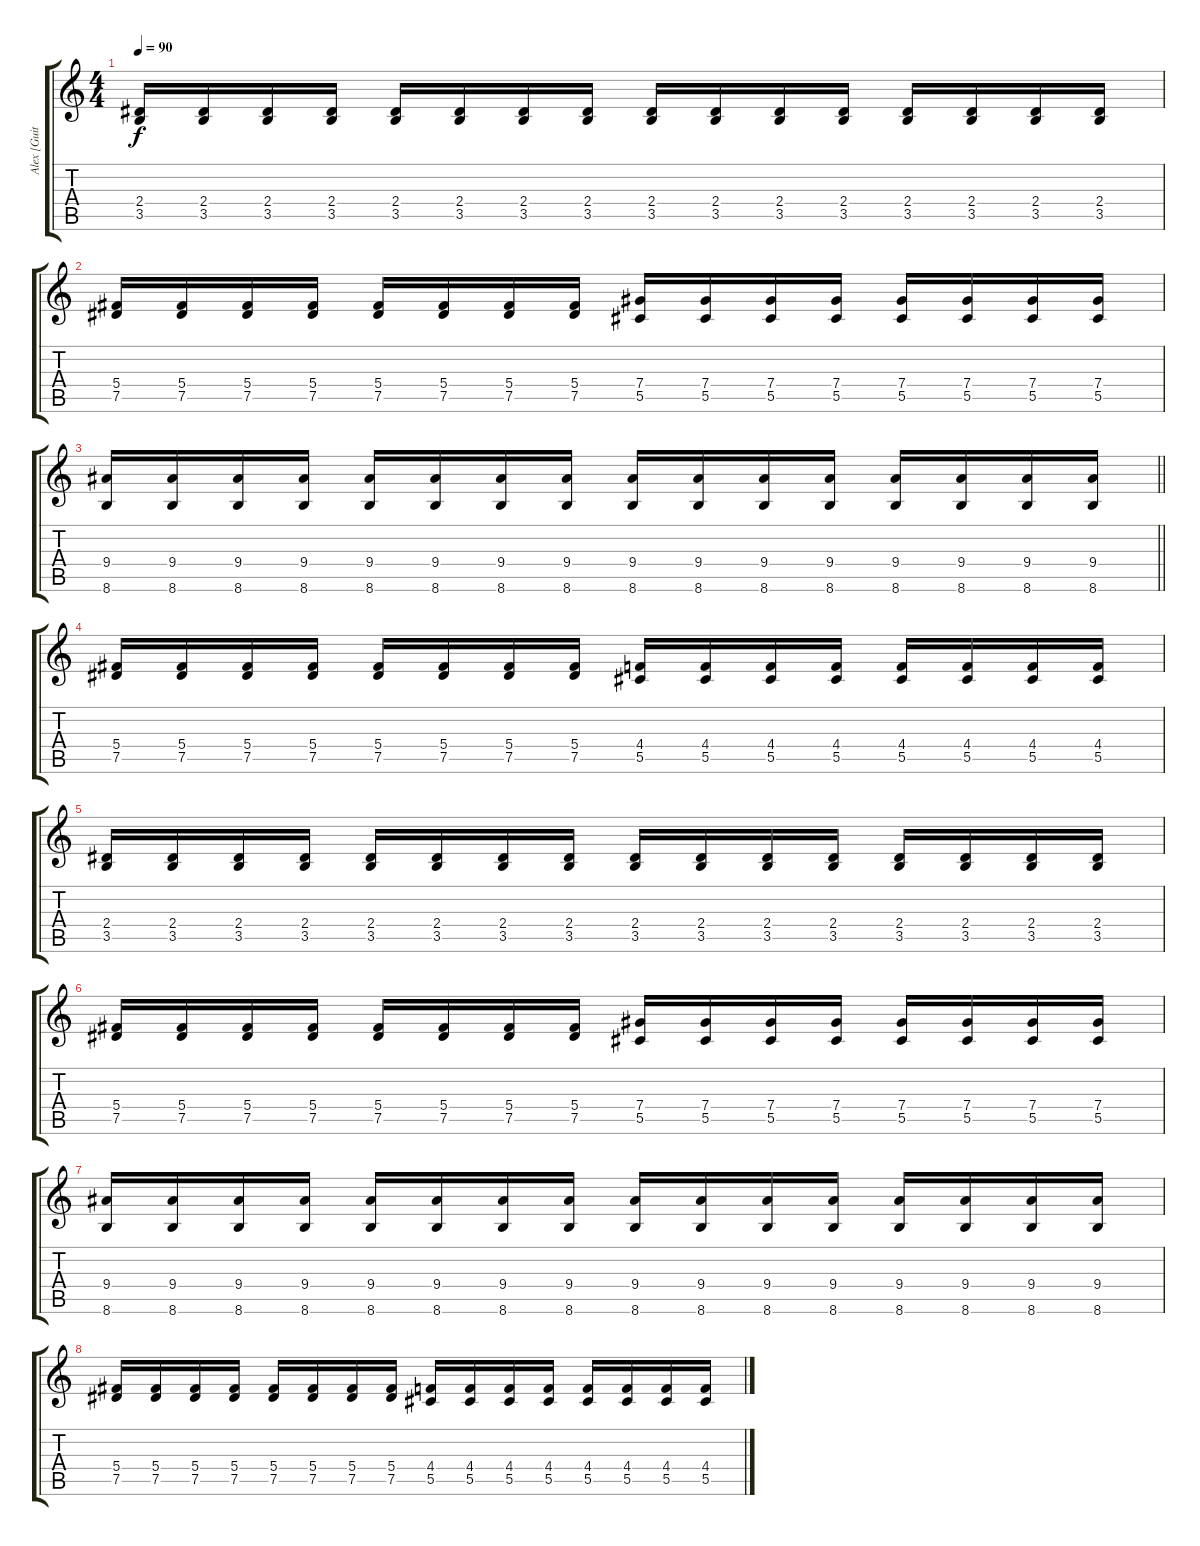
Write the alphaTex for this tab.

\track ("Alex [Guitar 3]" "Alex [Guit") {instrument acousticguitarsteel}
\staff {score tabs}
\tuning (Eb4 Bb3 Gb3 Db3 Ab2 Eb2) {hide}
\ts (4 4)
\tempo 90
\clef g2
\ks c
(2.4 3.5).16{dy f} (2.4 3.5).16 (2.4 3.5).16 (2.4 3.5).16 (2.4 3.5).16 (2.4 3.5).16 (2.4 3.5).16 (2.4 3.5).16 (2.4 3.5).16 (2.4 3.5).16 (2.4 3.5).16 (2.4 3.5).16 (2.4 3.5).16 (2.4 3.5).16 (2.4 3.5).16 (2.4 3.5).16 |
(5.4 7.5).16 (5.4 7.5).16 (5.4 7.5).16 (5.4 7.5).16 (5.4 7.5).16 (5.4 7.5).16 (5.4 7.5).16 (5.4 7.5).16 (7.4 5.5).16 (7.4 5.5).16 (7.4 5.5).16 (7.4 5.5).16 (7.4 5.5).16 (7.4 5.5).16 (7.4 5.5).16 (7.4 5.5).16 |
\barLineRight lightlight
(9.4 8.6).16 (9.4 8.6).16 (9.4 8.6).16 (9.4 8.6).16 (9.4 8.6).16 (9.4 8.6).16 (9.4 8.6).16 (9.4 8.6).16 (9.4 8.6).16 (9.4 8.6).16 (9.4 8.6).16 (9.4 8.6).16 (9.4 8.6).16 (9.4 8.6).16 (9.4 8.6).16 (9.4 8.6).16 |
(5.4 7.5).16 (5.4 7.5).16 (5.4 7.5).16 (5.4 7.5).16 (5.4 7.5).16 (5.4 7.5).16 (5.4 7.5).16 (5.4 7.5).16 (4.4 5.5).16 (4.4 5.5).16 (4.4 5.5).16 (4.4 5.5).16 (4.4 5.5).16 (4.4 5.5).16 (4.4 5.5).16 (4.4 5.5).16 |
(2.4 3.5).16 (2.4 3.5).16 (2.4 3.5).16 (2.4 3.5).16 (2.4 3.5).16 (2.4 3.5).16 (2.4 3.5).16 (2.4 3.5).16 (2.4 3.5).16 (2.4 3.5).16 (2.4 3.5).16 (2.4 3.5).16 (2.4 3.5).16 (2.4 3.5).16 (2.4 3.5).16 (2.4 3.5).16 |
(5.4 7.5).16 (5.4 7.5).16 (5.4 7.5).16 (5.4 7.5).16 (5.4 7.5).16 (5.4 7.5).16 (5.4 7.5).16 (5.4 7.5).16 (7.4 5.5).16 (7.4 5.5).16 (7.4 5.5).16 (7.4 5.5).16 (7.4 5.5).16 (7.4 5.5).16 (7.4 5.5).16 (7.4 5.5).16 |
(9.4 8.6).16 (9.4 8.6).16 (9.4 8.6).16 (9.4 8.6).16 (9.4 8.6).16 (9.4 8.6).16 (9.4 8.6).16 (9.4 8.6).16 (9.4 8.6).16 (9.4 8.6).16 (9.4 8.6).16 (9.4 8.6).16 (9.4 8.6).16 (9.4 8.6).16 (9.4 8.6).16 (9.4 8.6).16 |
(5.4 7.5).16 (5.4 7.5).16 (5.4 7.5).16 (5.4 7.5).16 (5.4 7.5).16 (5.4 7.5).16 (5.4 7.5).16 (5.4 7.5).16 (4.4 5.5).16 (4.4 5.5).16 (4.4 5.5).16 (4.4 5.5).16 (4.4 5.5).16 (4.4 5.5).16 (4.4 5.5).16 (4.4 5.5).16
